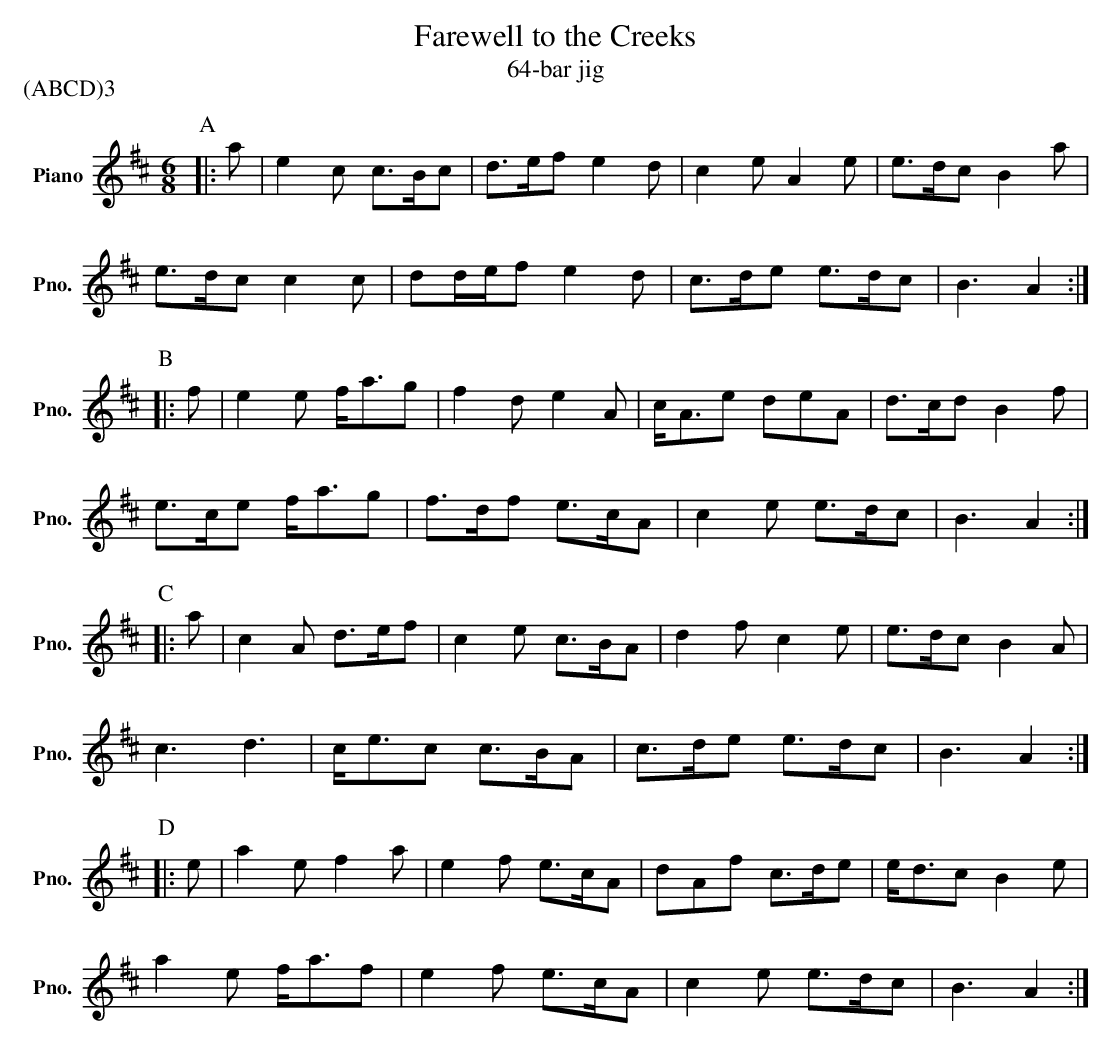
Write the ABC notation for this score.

X:1
T:Farewell to the Creeks
T: 64-bar jig
P:(ABCD)3
L:1/8
M:6/8
K:D
V:1 treble nm="Piano" snm="Pno."
V:1
P:A
|: a | e2 c c>Bc | d>ef e2 d | c2 e A2 e | e>dc B2 a |
e>dc c2 c | dd/e/f e2 d | c>de e>dc | B3 A2 :|
P:B
|: f | e2 e f<ag | f2 d e2 A | c<Ae deA | d>cd B2 f |
e>ce f<ag | f>df e>cA | c2 e e>dc |  B3 A2 :|
P:C
|: a | c2 A d>ef | c2 e c>BA | d2 f c2 e | e>dc B2 A |
c3 d3 | c<ec c>BA | c>de e>dc |  B3 A2 :|
P:D
|: e | a2 e f2 a | e2 f e>cA | dAf c>de | e<dc B2 e |
a2 e f<af | e2 f e>cA | c2 e e>dc |  B3 A2 :|
